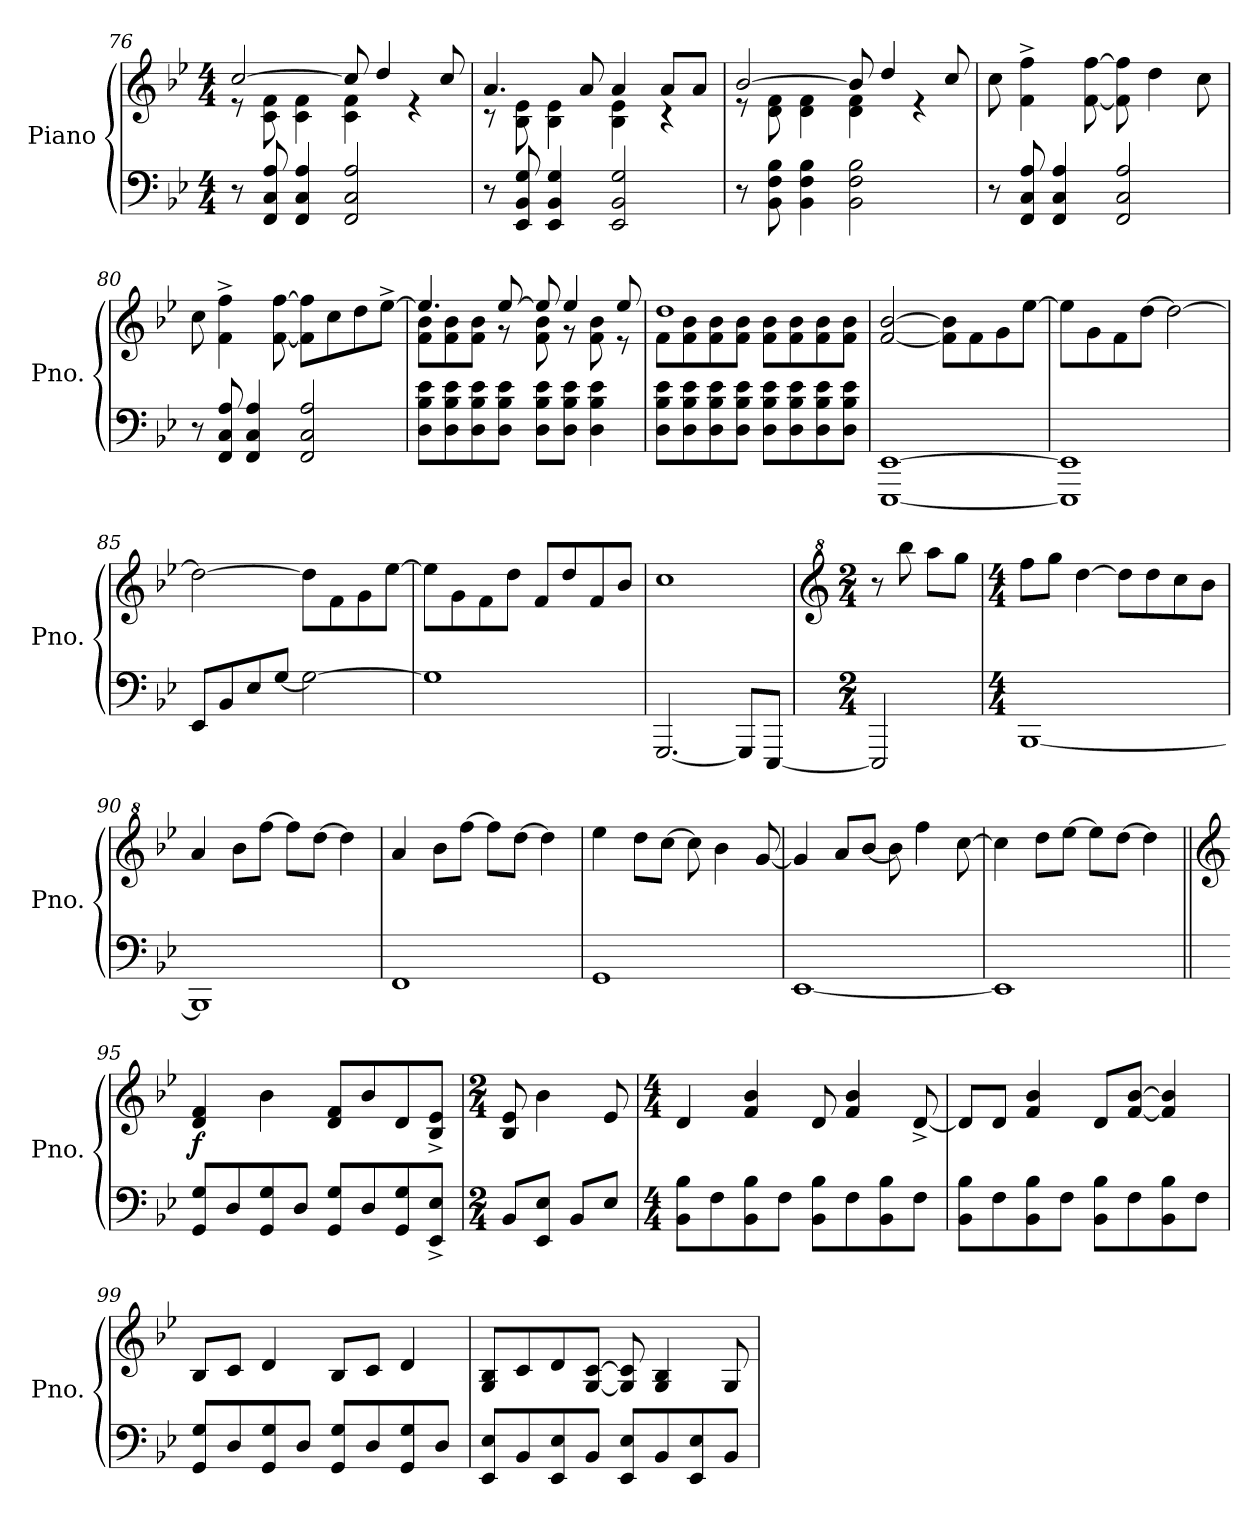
**kern	**kern	**dynam
*part1	*part1	*part1
*staff2	*staff1	*staff1/2
*I"Piano	*	*
*I'Pno.	*	*
*clefF4	*clefG2	*
*k[b-e-]	*k[b-e-]	*
*M4/4	*M4/4	*
=76	=76	=76
*	*^	*
8r	[2cc/	8r	.
8FF/ 8C/ 8A/	.	8c\ 8f\	.
4FF/ 4C/ 4A/	.	4c\ 4f\	.
2FF/ 2C/ 2A/	8cc/]	4c\ 4f\	.
.	4dd/	.	.
.	.	4r	.
.	8cc/	.	.
=77	=77	=77	=77
8r	4.a/	8r	.
8EE-/ 8BB-/ 8G/	.	8B-\ 8e-\	.
4EE-/ 4BB-/ 4G/	.	4B-\ 4e-\	.
.	8a/	.	.
2EE-/ 2BB-/ 2G/	4a/	4B-\ 4e-\	.
.	8a/L	4r	.
.	8a/J	.	.
=78	=78	=78	=78
8r	[2b-/	8r	.
8BB-\ 8F\ 8B-\	.	8d\ 8f\	.
4BB-\ 4F\ 4B-\	.	4d\ 4f\	.
2BB-\ 2F\ 2B-\	8b-/]	4d\ 4f\	.
.	4dd/	.	.
.	.	4r	.
.	8cc/	.	.
*	*v	*v	*
=79	=79	=79
8r	8cc\	.
8FF/ 8C/ 8A/	4f\^ 4ff\^	.
4FF/ 4C/ 4A/	.	.
.	[8f\ [8ff\	.
2FF/ 2C/ 2A/	8f\] 8ff\]	.
.	4dd\	.
.	8cc\	.
!!LO:PB:g=z
=80	=80	=80
8r	8cc\	.
8FF/ 8C/ 8A/	4f\^ 4ff\^	.
4FF/ 4C/ 4A/	.	.
.	[8f\ [8ff\	.
2FF/ 2C/ 2A/	8f\] 8ff\]L	.
.	8cc\	.
.	8dd\	.
.	[8ee-^\J	.
=81	=81	=81
*	*^	*
8D\ 8B-\ 8e-\L	4.ee-/]	8f\ 8b-\L	.
8D\ 8B-\ 8e-\	.	8f\ 8b-\	.
8D\ 8B-\ 8e-\	.	8f\ 8b-\J	.
8D\ 8B-\ 8e-\J	[8ee-/	8r	.
8D\ 8B-\ 8e-\L	8ee-/]	8f\ 8b-\	.
8D\ 8B-\ 8e-\J	4ee-/	8r	.
4D\ 4B-\ 4e-\	.	8f\ 8b-\	.
.	8ee-/	8r	.
=82	=82	=82	=82
8D\ 8B-\ 8e-\L	1dd	8f\L	.
8D\ 8B-\ 8e-\	.	8f\ 8b-\	.
8D\ 8B-\ 8e-\	.	8f\ 8b-\	.
8D\ 8B-\ 8e-\J	.	8f\ 8b-\J	.
8D\ 8B-\ 8e-\L	.	8f\ 8b-\L	.
8D\ 8B-\ 8e-\	.	8f\ 8b-\	.
8D\ 8B-\ 8e-\	.	8f\ 8b-\	.
8D\ 8B-\ 8e-\J	.	8f\ 8b-\J	.
*	*v	*v	*
=83	=83	=83
[1EEE- [1EE-	[2f/ [2b-/	.
.	8f\] 8b-\]L	.
.	8f\	.
.	8g\	.
.	[8ee-\J	.
=84	=84	=84
1EEE-] 1EE-]	8ee-\L]	.
.	8g\	.
.	8f\	.
.	[8dd\J	.
.	2dd\_	.
=85	=85	=85
8EE-/L	2dd\_	.
8BB-/	.	.
8E-/	.	.
[8G/J	.	.
2G\_	8dd\L]	.
.	8f\	.
.	8g\	.
.	[8ee-\J	.
!!LO:LB:g=z
=86	=86	=86
1G]	8ee-\L]	.
.	8g\	.
.	8f\	.
.	8dd\J	.
.	8f/L	.
.	8dd/	.
.	8f/	.
.	8b-/J	.
=87	=87	=87
[2.GGG/	1cc	.
8GGG/L]	.	.
[8EEE-/J	.	.
=88	=88	=88
*	*clefG^2	*
*M2/4	*M2/4	*
2EEE-/]	8r	.
.	8bbb-\	.
.	8aaa\L	.
.	8ggg\J	.
=89	=89	=89
*M4/4	*M4/4	*
[1BBB-	8fff\L	.
.	8ggg\J	.
.	[4ddd\	.
.	8ddd\L]	.
.	8ddd\	.
.	8ccc\	.
.	8bb-\J	.
=90	=90	=90
1BBB-]	4aa/	.
.	8bb-\L	.
.	[8fff\J	.
.	8fff\L]	.
.	[8ddd\J	.
.	4ddd\]	.
=91	=91	=91
1FF	4aa/	.
.	8bb-\L	.
.	[8fff\J	.
.	8fff\L]	.
.	[8ddd\J	.
.	4ddd\]	.
=92	=92	=92
1GG	4eee-\	.
.	8ddd\L	.
.	[8ccc\J	.
.	8ccc\]	.
.	4bb-\	.
.	[8gg/	.
=93	=93	=93
[1EE-	4gg/]	.
.	8aa/L	.
.	[8bb-/J	.
.	8bb-\]	.
.	4fff\	.
.	[8ccc\	.
!!LO:LB:g=z
=94	=94	=94
1EE-]	4ccc\]	.
.	8ddd\L	.
.	[8eee-\J	.
.	8eee-\L]	.
.	[8ddd\J	.
.	4ddd\]	.
=95||	=95||	=95||
*	*clefG2	*
!	!	!LO:DY:b
8GG/ 8G/L	4d/ 4f/	f
8D/	.	.
8GG/ 8G/	4b-\	.
8D/J	.	.
8GG/ 8G/L	8d/ 8f/L	.
8D/	8b-/	.
8GG/ 8G/	8d/	.
8EE-/^ 8E-/^J	8B-/^ 8e-/^J	.
=96	=96	=96
*M2/4	*M2/4	*
8BB-/L	8B-/ 8e-/	.
8EE-/ 8E-/J	4b-\	.
8BB-/L	.	.
8E-/J	8e-/	.
=97	=97	=97
*M4/4	*M4/4	*
8BB-\ 8B-\L	4d/	.
8F\	.	.
8BB-\ 8B-\	4f/ 4b-/	.
8F\J	.	.
8BB-\ 8B-\L	8d/	.
8F\	4f/ 4b-/	.
8BB-\ 8B-\	.	.
8F\J	[8d^/	.
=98	=98	=98
8BB-\ 8B-\L	8d/L]	.
8F\	8d/J	.
8BB-\ 8B-\	4f/ 4b-/	.
8F\J	.	.
8BB-\ 8B-\L	8d/L	.
8F\	[8f/ [8b-/J	.
8BB-\ 8B-\	4f/] 4b-/]	.
8F\J	.	.
=99	=99	=99
8GG/ 8G/L	8B-/L	.
8D/	8c/J	.
8GG/ 8G/	4d/	.
8D/J	.	.
8GG/ 8G/L	8B-/L	.
8D/	8c/J	.
8GG/ 8G/	4d/	.
8D/J	.	.
!!LO:LB:g=z
=100	=100	=100
8EE-/ 8E-/L	8G/ 8B-/L	.
8BB-/	8c/	.
8EE-/ 8E-/	8d/	.
8BB-/J	[8G/ [8c/J	.
8EE-/ 8E-/L	8G/] 8c/]	.
8BB-/	4G/ 4B-/	.
8EE-/ 8E-/	.	.
8BB-/J	8G/	.
=	=	=
*-	*-	*-
